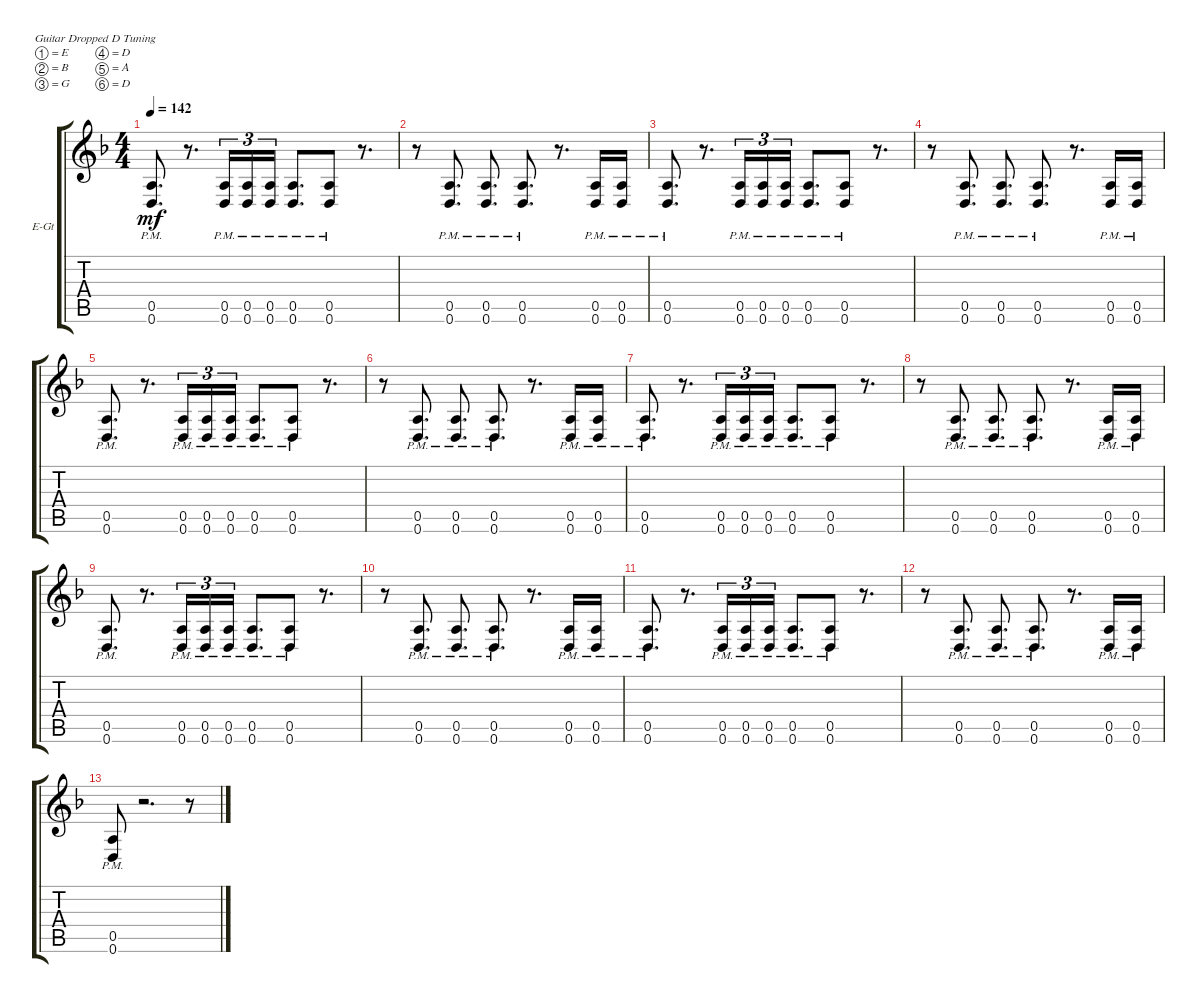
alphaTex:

\bracketExtendMode groupsimilarinstruments
\firstSystemTrackNameOrientation horizontal
\otherSystemsTrackNameOrientation horizontal
\track ("Electric Guitar 1" "E-Gt") {instrument distortionguitar}
\staff {score tabs}
\tuning (E4 B3 G3 D3 A2 D2)
\ts (4 4)
\tempo 142
\clef g2
\ks dminor
(0.5{pm} 0.6{pm}).8{d dy mf} r.8{d} (0.6{pm} 0.5{pm}).16{tu (3 2)} (0.5{pm} 0.6{pm}).16{tu (3 2)} (0.5{pm} 0.6{pm}).16{tu (3 2)} (0.5{pm} 0.6{pm}).8{d} (0.5{pm} 0.6{pm}).8 r.8{d} |
r.8 (0.5{pm} 0.6{pm}).8{d} (0.5{pm} 0.6{pm}).8{d} (0.5{pm} 0.6{pm}).8{d} r.8{d} (0.5{pm} 0.6{pm}).16 (0.5{pm} 0.6{pm}).16 |
(0.5{pm} 0.6{pm}).8{d} r.8{d} (0.6{pm} 0.5{pm}).16{tu (3 2)} (0.5{pm} 0.6{pm}).16{tu (3 2)} (0.5{pm} 0.6{pm}).16{tu (3 2)} (0.5{pm} 0.6{pm}).8{d} (0.5{pm} 0.6{pm}).8 r.8{d} |
r.8 (0.5{pm} 0.6{pm}).8{d} (0.5{pm} 0.6{pm}).8{d} (0.5{pm} 0.6{pm}).8{d} r.8{d} (0.5{pm} 0.6{pm}).16 (0.5{pm} 0.6{pm}).16 |
(0.5{pm} 0.6{pm}).8{d} r.8{d} (0.6{pm} 0.5{pm}).16{tu (3 2)} (0.5{pm} 0.6{pm}).16{tu (3 2)} (0.5{pm} 0.6{pm}).16{tu (3 2)} (0.5{pm} 0.6{pm}).8{d} (0.5{pm} 0.6{pm}).8 r.8{d} |
r.8 (0.5{pm} 0.6{pm}).8{d} (0.5{pm} 0.6{pm}).8{d} (0.5{pm} 0.6{pm}).8{d} r.8{d} (0.5{pm} 0.6{pm}).16 (0.5{pm} 0.6{pm}).16 |
(0.5{pm} 0.6{pm}).8{d} r.8{d} (0.6{pm} 0.5{pm}).16{tu (3 2)} (0.5{pm} 0.6{pm}).16{tu (3 2)} (0.5{pm} 0.6{pm}).16{tu (3 2)} (0.5{pm} 0.6{pm}).8{d} (0.5{pm} 0.6{pm}).8 r.8{d} |
r.8 (0.5{pm} 0.6{pm}).8{d} (0.5{pm} 0.6{pm}).8{d} (0.5{pm} 0.6{pm}).8{d} r.8{d} (0.5{pm} 0.6{pm}).16 (0.5{pm} 0.6{pm}).16 |
(0.5{pm} 0.6{pm}).8{d} r.8{d} (0.6{pm} 0.5{pm}).16{tu (3 2)} (0.5{pm} 0.6{pm}).16{tu (3 2)} (0.5{pm} 0.6{pm}).16{tu (3 2)} (0.5{pm} 0.6{pm}).8{d} (0.5{pm} 0.6{pm}).8 r.8{d} |
r.8 (0.5{pm} 0.6{pm}).8{d} (0.5{pm} 0.6{pm}).8{d} (0.5{pm} 0.6{pm}).8{d} r.8{d} (0.5{pm} 0.6{pm}).16 (0.5{pm} 0.6{pm}).16 |
(0.5{pm} 0.6{pm}).8{d} r.8{d} (0.6{pm} 0.5{pm}).16{tu (3 2)} (0.5{pm} 0.6{pm}).16{tu (3 2)} (0.5{pm} 0.6{pm}).16{tu (3 2)} (0.5{pm} 0.6{pm}).8{d} (0.5{pm} 0.6{pm}).8 r.8{d} |
r.8 (0.5{pm} 0.6{pm}).8{d} (0.5{pm} 0.6{pm}).8{d} (0.5{pm} 0.6{pm}).8{d} r.8{d} (0.5{pm} 0.6{pm}).16 (0.5{pm} 0.6{pm}).16 |
(0.5{pm} 0.6{pm}).8 r.2{d} r.8
